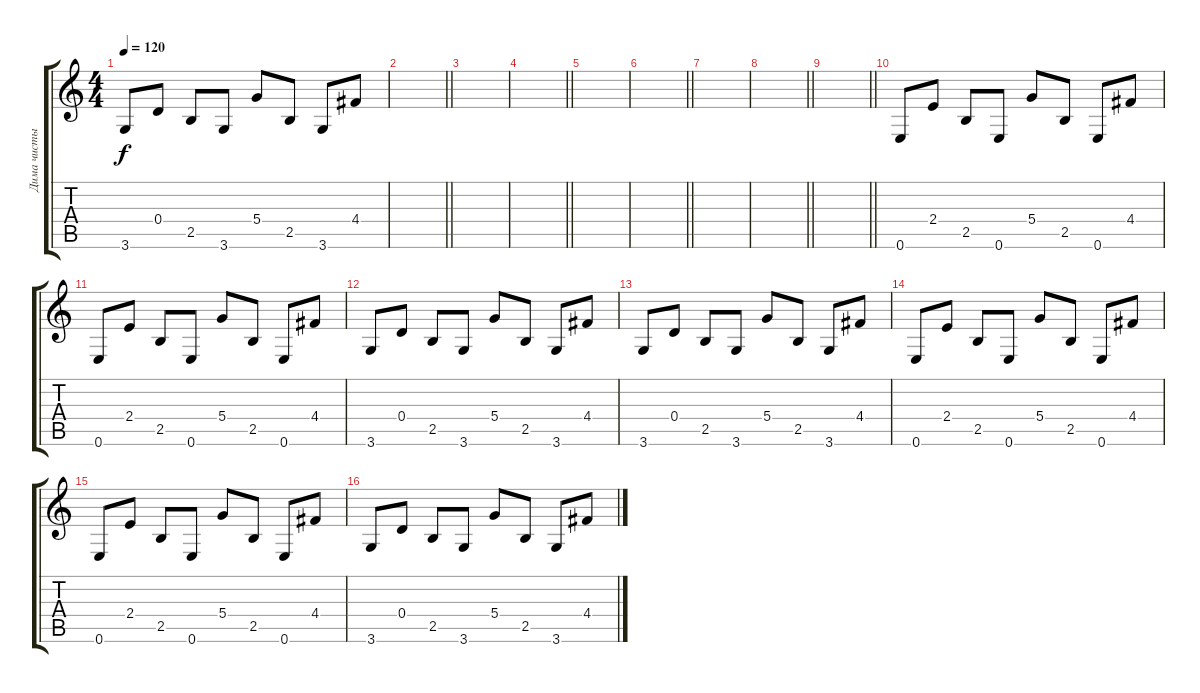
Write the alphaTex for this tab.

\track ("Дима чистый звук" "Дима чисты") {instrument acousticguitarnylon}
\staff {score tabs}
\tuning (E4 B3 G3 D3 A2 E2) {hide}
\ts (4 4)
\tempo 120
\clef g2
\ks c
3.6.8{dy f} 0.4.8 2.5.8 3.6.8 5.4.8 2.5.8 3.6.8 4.4.8 |
\barLineRight lightlight
|
|
\barLineRight lightlight
|
|
\barLineRight lightlight
|
|
\barLineRight lightlight
|
\barLineRight lightlight
|
0.6.8 2.4.8 2.5.8 0.6.8 5.4.8 2.5.8 0.6.8 4.4.8 |
0.6.8 2.4.8 2.5.8 0.6.8 5.4.8 2.5.8 0.6.8 4.4.8 |
3.6.8 0.4.8 2.5.8 3.6.8 5.4.8 2.5.8 3.6.8 4.4.8 |
3.6.8 0.4.8 2.5.8 3.6.8 5.4.8 2.5.8 3.6.8 4.4.8 |
0.6.8 2.4.8 2.5.8 0.6.8 5.4.8 2.5.8 0.6.8 4.4.8 |
0.6.8 2.4.8 2.5.8 0.6.8 5.4.8 2.5.8 0.6.8 4.4.8 |
3.6.8 0.4.8 2.5.8 3.6.8 5.4.8 2.5.8 3.6.8 4.4.8
